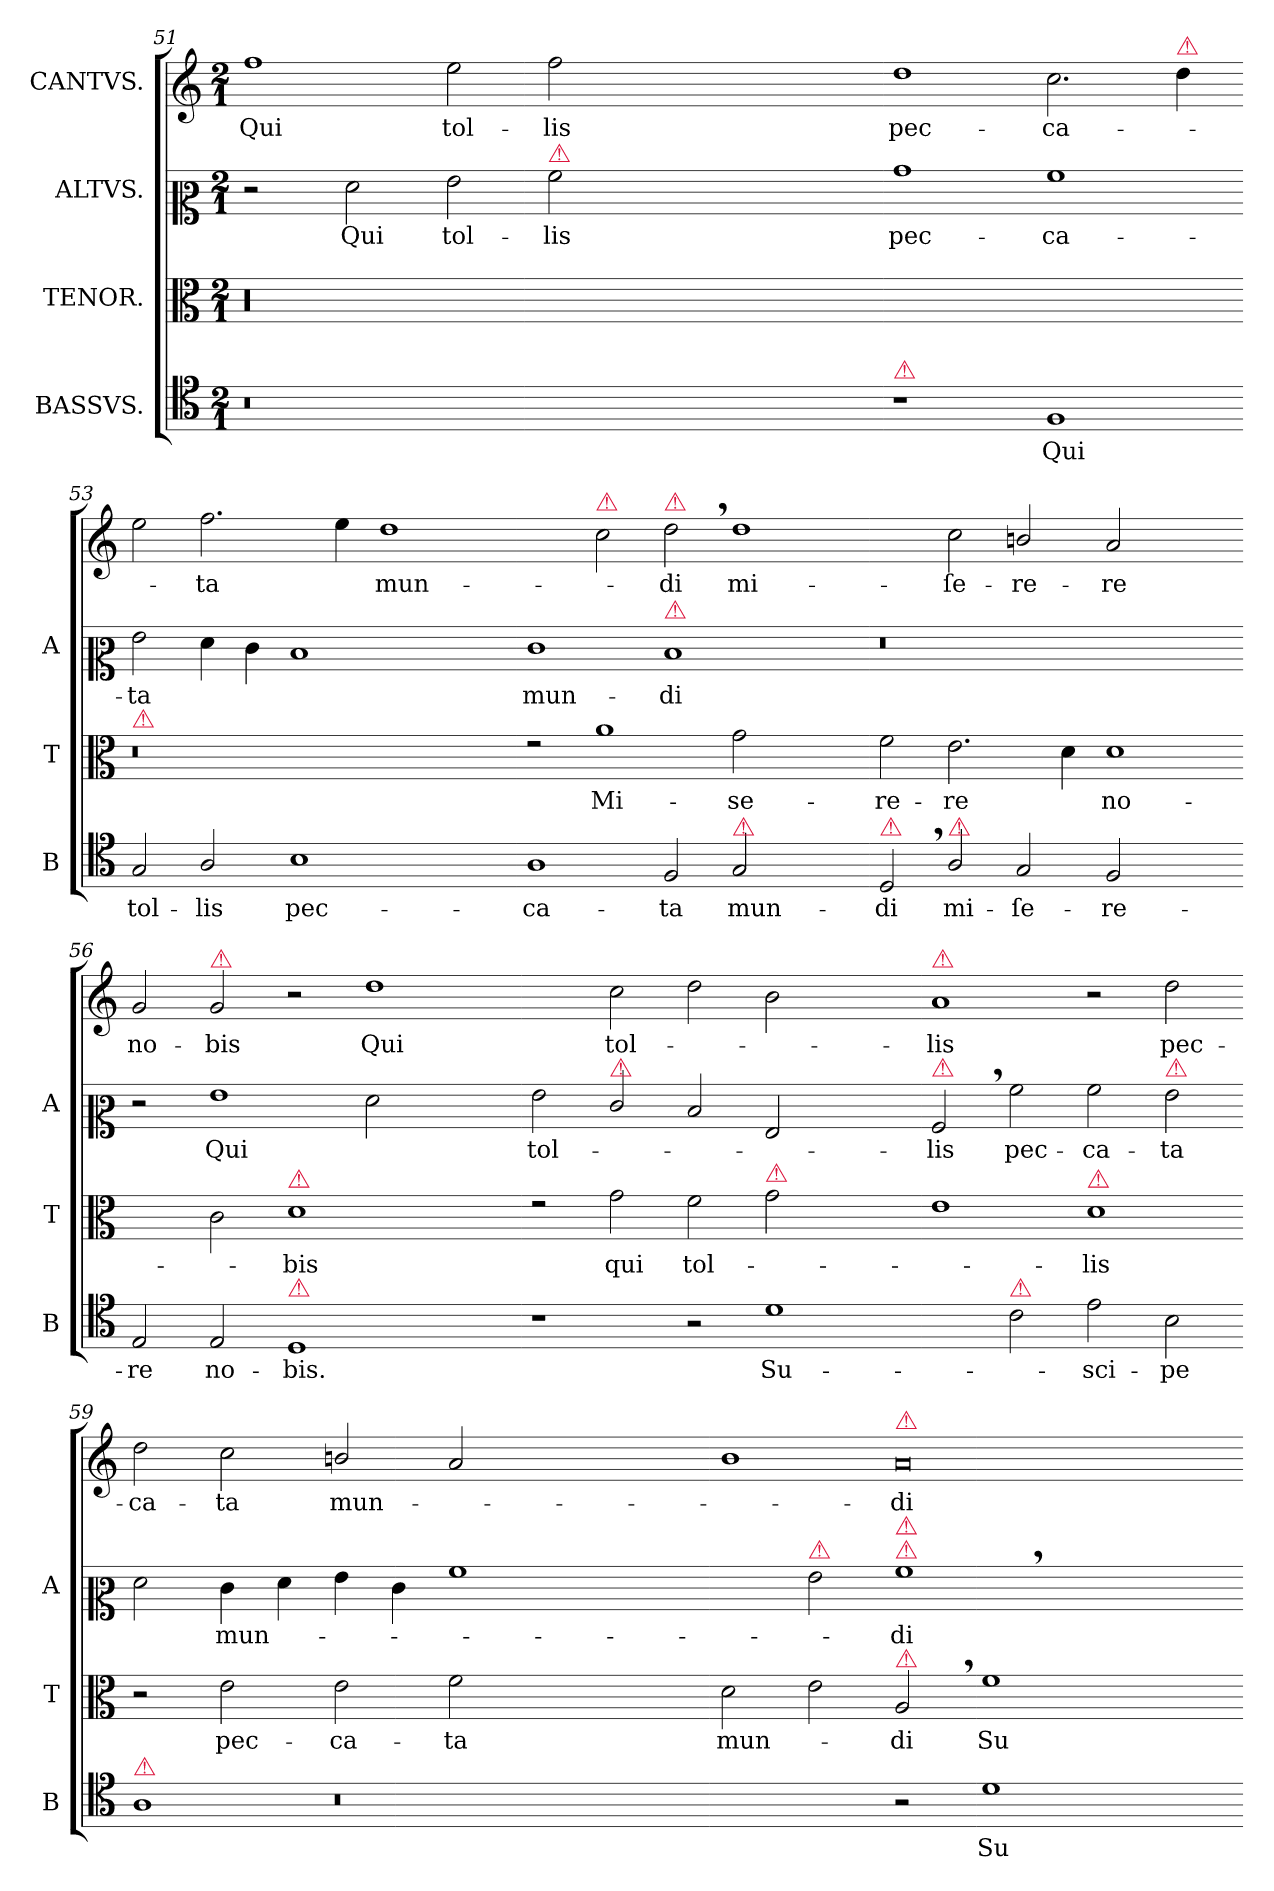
**kern	**text	**kern	**text	**kern	**text	**kern	**text
*part4	*part4	*part3	*part3	*part2	*part2	*part1	*part1
*staff4	*staff4	*staff3	*staff3	*staff2	*staff2	*staff1	*staff1
*I"BASSVS.	*	*I"TENOR.	*	*I"ALTVS.	*	*I"CANTVS.	*
*I'B	*	*I'T	*	*I'A	*	*	*
*clefC4	*	*clefC3	*	*clefC2	*	*clefG2	*
*k[]	*	*k[]	*	*k[]	*	*k[]	*
*M2/1	*	*M2/1	*	*M2/1	*	*M2/1	*
=51	=51	=51	=51	=51	=51	=51	=51
0r	.	00r	.	2r	.	1ff	Qui
.	.	.	.	2f\	Qui	.	.
.	.	.	.	2g\	tol-	2ee\	tol-
!	!	!	!	!LO:TX:a:color=crimson:t=⚠	!	!	!
.	.	.	.	2a\	-lis	2ff\	-lis
0ryy	.	.	.	0ryy	.	0ryy	.
=52-	=52-	=52-	=52-	=52-	=52-	=52-	=52-
!LO:TX:a:color=crimson:t=⚠	!	!	!	!	!	!	!
1r	.	0ryy	.	1b	pec-	1dd	pec-
1F	Qui	.	.	1a	-ca-	2.cc\	-ca-
!	!	!	!	!	!	!LO:TX:a:color=crimson:t=⚠	!
.	.	.	.	.	.	4dd\	.
=53-	=53-	=53-	=53-	=53-	=53-	=53-	=53-
!	!	!LO:TX:a:color=crimson:t=⚠	!	!	!	!	!
2G/	tol-	0r	.	2g\	-ta	2ee\	.
2A/	-lis	.	.	4f\	.	2.ff\	-ta
.	.	.	.	4e\	.	.	.
1B	pec-	.	.	1d	.	.	.
.	.	.	.	.	.	4ee\	.
.	.	.	.	.	.	1dd\	mun-
2ryy	.	2ryy	.	2ryy	.	.	.
=54-	=54-	=54-	=54-	=54-	=54-	=54-	=54-
1A	-ca-	2re	.	1e	mun-	2ryy	.
!	!	!	!	!	!	!LO:TX:a:color=crimson:t=⚠	!
.	.	1a	Mi-	.	.	2cc\	.
!	!	!	!	!	!	!LO:TX:a:color=crimson:t=⚠	!
!	!	!	!	!LO:TX:a:color=crimson:t=⚠	!	!	!
2F/	-ta	.	.	1d	-di	2dd,\	-di
!LO:TX:a:color=crimson:t=⚠	!	!	!	!	!	!	!
2G/	mun-	2g\	-se-	.	.	1dd\	mi-
2ryy	.	2ryy	.	2ryy	.	.	.
=55-	=55-	=55-	=55-	=55-	=55-	=55-	=55-
!LO:TX:a:color=crimson:t=⚠	!	!	!	!	!	!	!
2D,/	-di	2f\	-re-	0r	.	2ryy	.
!LO:TX:a:color=crimson:t=⚠	!	!	!	!	!	!	!
2A/	mi-	2.e\	-re	.	.	2cc\	-ſe-
2G/	-ſe-	.	.	.	.	2bn/	-re-
.	.	4d\	.	.	.	.	.
2F/	-re-	1d\	no-	.	.	2a/	-re
2ryy	.	.	.	2ryy	.	2ryy	.
=56-	=56-	=56-	=56-	=56-	=56-	=56-	=56-
2E/	-re	2ryy	.	2r	.	2g/	no-
!	!	!	!	!	!	!LO:TX:a:color=crimson:t=⚠	!
2E/	no-	2c\	.	1g	Qui	2g/	-bis
!	!	!LO:TX:a:color=crimson:t=⚠	!	!	!	!	!
!LO:TX:a:color=crimson:t=⚠	!	!	!	!	!	!	!
1D	-bis.	1d	-bis	.	.	2r	.
.	.	.	.	2f\	.	1dd\	Qui
2ryy	.	2ryy	.	2ryy	.	.	.
=57-	=57-	=57-	=57-	=57-	=57-	=57-	=57-
1r	.	2re	.	2g\	tol-	2ryy	.
!	!	!	!	!LO:TX:a:color=crimson:t=⚠	!	!	!
.	.	2g\	qui	2e/	.	2cc\	tol-
2r	.	2f\	tol-	2d/	.	2dd\	.
!	!	!LO:TX:a:color=crimson:t=⚠	!	!	!	!	!
1d\	Su-	2g\	.	2G/	.	2b\	.
.	.	2ryy	.	2ryy	.	2ryy	.
=58-	=58-	=58-	=58-	=58-	=58-	=58-	=58-
!	!	!	!	!	!	!LO:TX:a:color=crimson:t=⚠	!
!	!	!	!	!LO:TX:a:color=crimson:t=⚠	!	!	!
2ryy	.	1e	.	2A,/	-lis	1a	-lis
!LO:TX:a:color=crimson:t=⚠	!	!	!	!	!	!	!
2c\	.	.	.	2a\	pec-	.	.
!	!	!LO:TX:a:color=crimson:t=⚠	!	!	!	!	!
2e\	-sci-	1d	-lis	2a\	-ca-	2r	.
!	!	!	!	!LO:TX:a:color=crimson:t=⚠	!	!	!
2B\	-pe	.	.	2g\	-ta	2dd\	pec-
=59-	=59-	=59-	=59-	=59-	=59-	=59-	=59-
!LO:TX:a:color=crimson:t=⚠	!	!	!	!	!	!	!
1A	.	2r	.	2f\	.	2dd\	-ca-
.	.	2e\	pec-	4e\	mun-	2cc\	-ta
.	.	.	.	4f\	.	.	.
0r	.	2e\	-ca-	4g\	.	2bn/	mun-
.	.	.	.	4e\	.	.	.
.	.	2f\	-ta	1a\	.	2a/	.
.	.	1ryy	.	.	.	1ryy	.
.	.	.	.	2ryy	.	.	.
=60-	=60-	=60-	=60-	=60-	=60-	=60-	=60-
1ryy	.	2d\	mun-	2ryy	.	1b	.
!	!	!	!	!LO:TX:a:color=crimson:t=⚠	!	!	!
.	.	2e\	.	2g\	.	.	.
!	!	!	!	!	!	!LO:TX:a:color=crimson:t=⚠	!
!	!	!	!	!LO:TX:a:color=crimson:t=⚠	!	!	!
!	!	!	!	!LO:TX:a:color=crimson:t=⚠	!	!	!
!	!	!LO:TX:a:color=crimson:t=⚠	!	!	!	!	!
2r	.	2A,/	-di	1a,	-di	0a	-di
!	!LO:LY:i	!	!	!	!	!	!
1d\	Su-	1f\	Su-	.	.	.	.
.	.	.	.	1ryy	.	.	.
2ryy	.	2ryy	.	.	.	.	.
=-	=-	=-	=-	=-	=-	=-	=-
*-	*-	*-	*-	*-	*-	*-	*-
